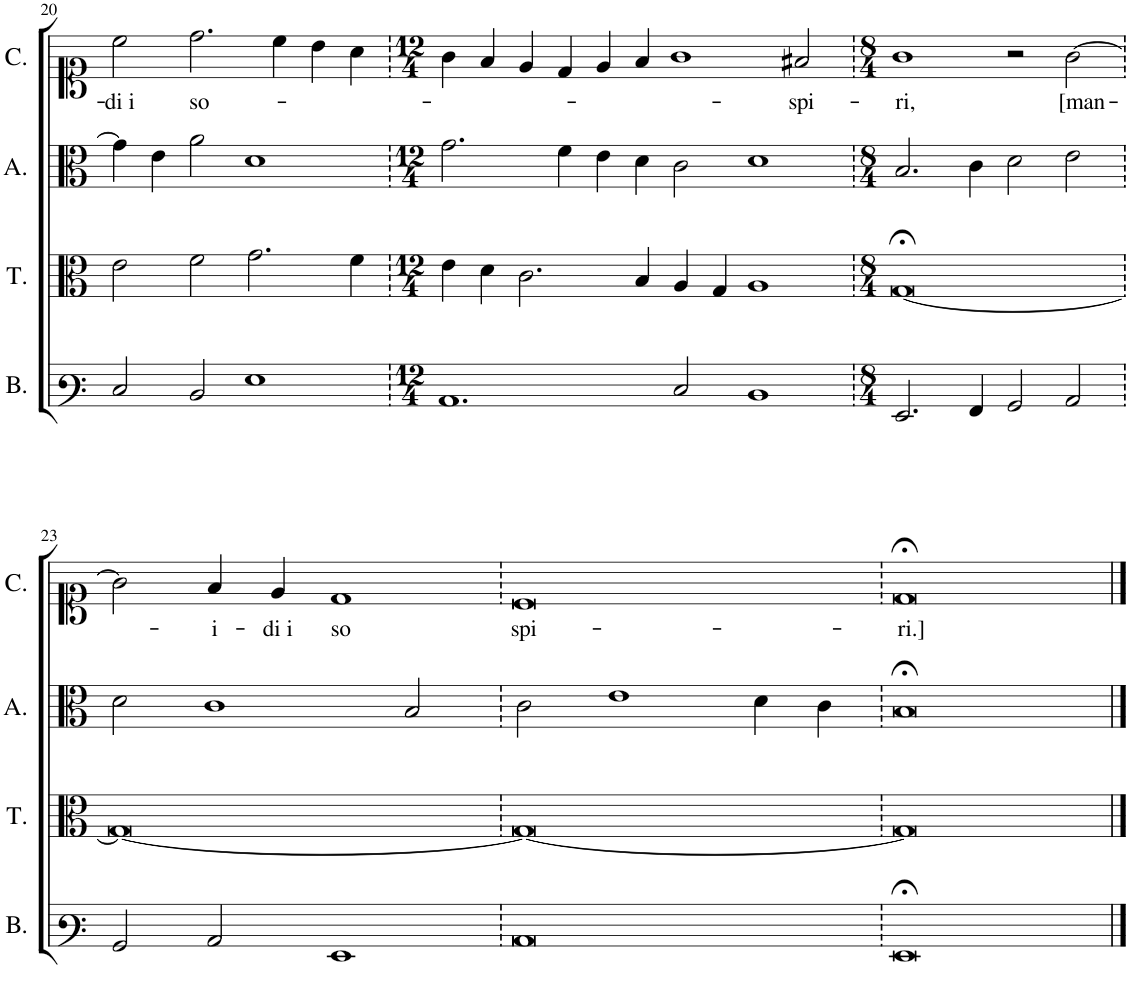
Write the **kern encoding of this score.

**kern	**kern	**kern	**kern	**text
*part4	*part3	*part2	*part1	*part1
*staff4	*staff3	*staff2	*staff1	*staff1
*I"Bassus	*I"Tenor	*I"Altus	*I"Cantus	*
*I'B.	*I'T.	*I'A.	*I'C.	*
!!LO:PB:g=z
*clefF3	*clefC3	*clefC3	*clefC1	*
*k[]	*k[]	*k[]	*k[]	*
*M8/4	*M8/4	*M8/4	*M8/4	*
=20	=20	=20	=20	=20
!	!	!	!	!LO:LY:b
2E/	2e\	4g\]	2cc\	-di i
.	.	4e\	.	.
!	!	!	!	!LO:LY:b
2D/	2f\	2a\	2.dd\	so-
1G	2.g\	1d	.	.
.	.	.	4cc\	.
.	.	.	4b\	.
.	4f\	.	4a\	.
=21	=21	=21	=21	=21
*M12/4	*M12/4	*M12/4	*M12/4	*
1.C	4e\	2.g\	4g\	.
.	4d\	.	4f/	.
.	2.c\	.	4e/	.
.	.	4f\	4d/	.
.	.	4e\	4e/	.
.	4B/	4d\	4f/	.
2E/	4A/	2c\	1g	.
.	4G/	.	.	.
1D	1A	1d	.	.
!	!	!	!	!LO:LY:b
.	.	.	2f#X/	-spi-
=22	=22	=22	=22	=22
*M8/4	*M8/4	*M8/4	*M8/4	*
!	!	!	!	!LO:LY:b
2.GG/	[0G;<	2.B/	1g	-ri,
4AA/	.	4c\	.	.
2BB/	.	2d\	2r	.
!	!	!	!	!LO:LY:b
2C/	.	2e\	[2g\	[man-
!!LO:LB:g=z
=23	=23	=23	=23	=23
2BB/	0G_	2d\	2g\]	.
!	!	!	!	!LO:LY:b
2C/	.	1c	4f/	-i-
!	!	!	!	!LO:LY:b
.	.	.	4e/	-di i
!	!	!	!	!LO:LY:b
1GG	.	.	1d	so
.	.	2B/	.	.
=24	=24	=24	=24	=24
!	!	!	!	!LO:LY:b
0C	0G_	2c\	0c	spi-
.	.	1e	.	.
.	.	4d\	.	.
.	.	4c\	.	.
=25	=25	=25	=25	=25
!	!	!	!	!LO:LY:b
0GG;<	0G]	0B;<	0d;<	-ri.]
==	==	==	==	==
*-	*-	*-	*-	*-
